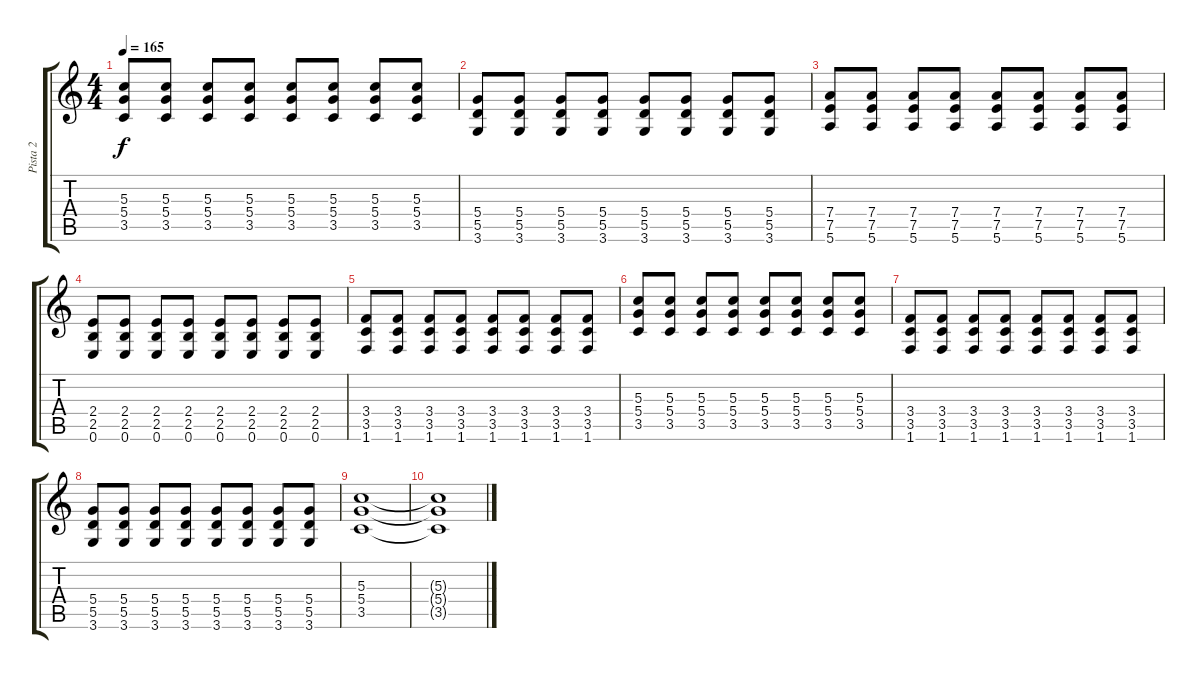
\track ("Pista 2" "Pista 2") {instrument distortionguitar}
\staff {score tabs}
\tuning (E4 B3 G3 D3 A2 E2) {hide}
\ts (4 4)
\tempo 165
\clef g2
\ks c
(5.3 5.4 3.5).8{dy f} (5.3 5.4 3.5).8 (5.3 5.4 3.5).8 (5.3 5.4 3.5).8 (5.3 5.4 3.5).8 (5.3 5.4 3.5).8 (5.3 5.4 3.5).8 (5.3 5.4 3.5).8 |
(5.4 5.5 3.6).8 (5.4 5.5 3.6).8 (5.4 5.5 3.6).8 (5.4 5.5 3.6).8 (5.4 5.5 3.6).8 (5.4 5.5 3.6).8 (5.4 5.5 3.6).8 (5.4 5.5 3.6).8 |
(7.4 7.5 5.6).8 (7.4 7.5 5.6).8 (7.4 7.5 5.6).8 (7.4 7.5 5.6).8 (7.4 7.5 5.6).8 (7.4 7.5 5.6).8 (7.4 7.5 5.6).8 (7.4 7.5 5.6).8 |
(2.4 2.5 0.6).8 (2.4 2.5 0.6).8 (2.4 2.5 0.6).8 (2.4 2.5 0.6).8 (2.4 2.5 0.6).8 (2.4 2.5 0.6).8 (2.4 2.5 0.6).8 (2.4 2.5 0.6).8 |
(3.4 3.5 1.6).8 (3.4 3.5 1.6).8 (3.4 3.5 1.6).8 (3.4 3.5 1.6).8 (3.4 3.5 1.6).8 (3.4 3.5 1.6).8 (3.4 3.5 1.6).8 (3.4 3.5 1.6).8 |
(5.3 5.4 3.5).8 (5.3 5.4 3.5).8 (5.3 5.4 3.5).8 (5.3 5.4 3.5).8 (5.3 5.4 3.5).8 (5.3 5.4 3.5).8 (5.3 5.4 3.5).8 (5.3 5.4 3.5).8 |
(3.4 3.5 1.6).8 (3.4 3.5 1.6).8 (3.4 3.5 1.6).8 (3.4 3.5 1.6).8 (3.4 3.5 1.6).8 (3.4 3.5 1.6).8 (3.4 3.5 1.6).8 (3.4 3.5 1.6).8 |
(5.4 5.5 3.6).8 (5.4 5.5 3.6).8 (5.4 5.5 3.6).8 (5.4 5.5 3.6).8 (5.4 5.5 3.6).8 (5.4 5.5 3.6).8 (5.4 5.5 3.6).8 (5.4 5.5 3.6).8 |
(5.3 5.4 3.5).1 |
(5.3{t} 5.4{t} 3.5{t}).1
